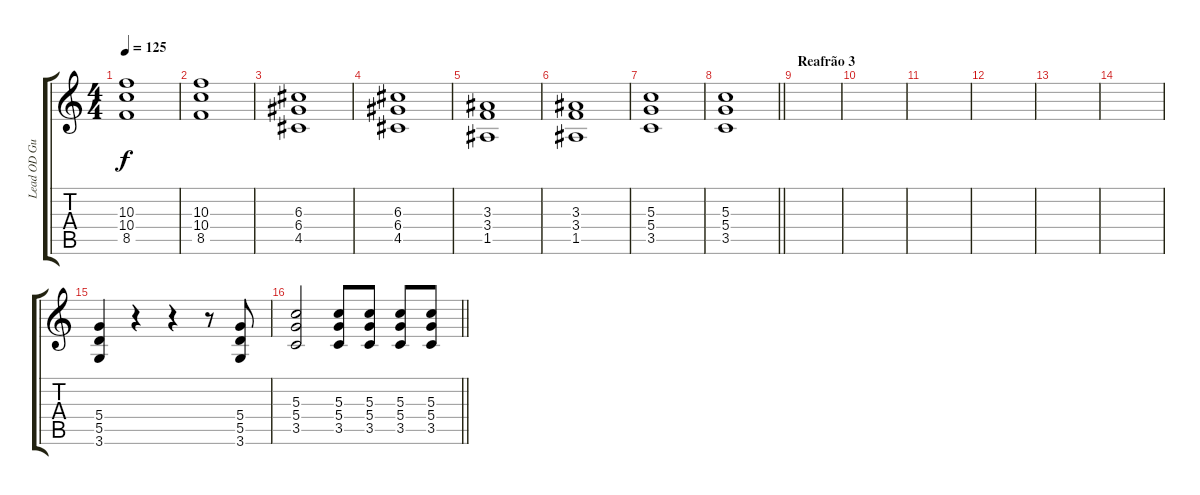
\track ("Lead OD Guitar" "Lead OD Gu") {instrument overdrivenguitar}
\staff {score tabs}
\tuning (E4 B3 G3 D3 A2 E2) {hide}
\ts (4 4)
\tempo 125
\clef g2
\ks c
(10.3 10.4 8.5).1{dy f} |
(10.3 10.4 8.5).1 |
(6.3 6.4 4.5).1 |
(6.3 6.4 4.5).1 |
(3.3 3.4 1.5).1 |
(3.3 3.4 1.5).1 |
(5.3 5.4 3.5).1 |
\barLineRight lightlight
(5.3 5.4 3.5).1 |
\section ("" "Reafrão 3")
|
|
|
|
|
|
(5.4 5.5 3.6).4 r.4 r.4 r.8 (5.4 5.5 3.6).8 |
\barLineRight lightlight
(5.3 5.4 3.5).2 (5.3 5.4 3.5).8 (5.3 5.4 3.5).8 (5.3 5.4 3.5).8 (5.3 5.4 3.5).8
